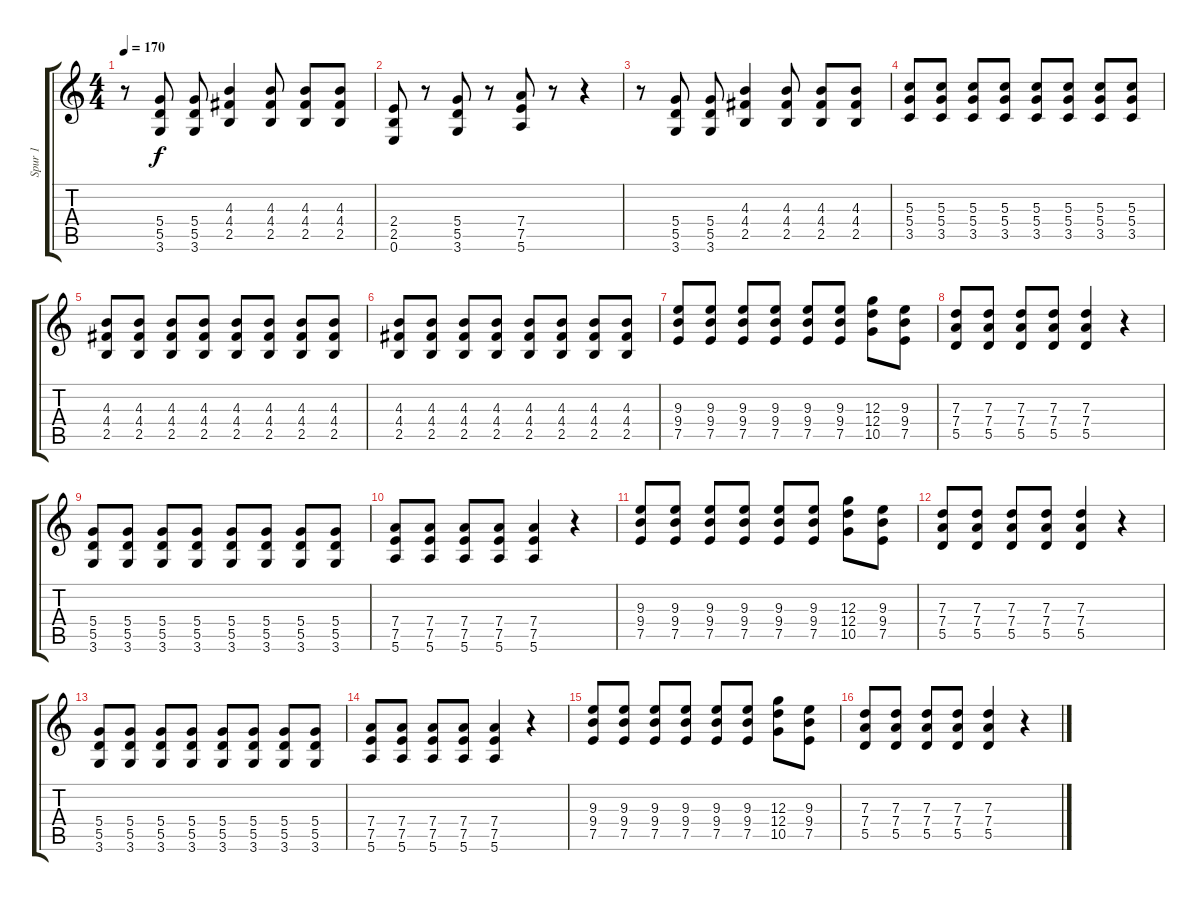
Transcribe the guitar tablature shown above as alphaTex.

\track ("Spur 1" "Spur 1") {instrument overdrivenguitar}
\staff {score tabs}
\tuning (E4 B3 G3 D3 A2 E2) {hide}
\ts (4 4)
\tempo 170
\clef g2
\ks c
r.8{dy f} (5.4 5.5 3.6).8 (5.4 5.5 3.6).8 (4.3 4.4 2.5).4 (4.3 4.4 2.5).8 (4.3 4.4 2.5).8 (4.3 4.4 2.5).8 |
(2.4 2.5 0.6).8 r.8 (5.4 5.5 3.6).8 r.8 (7.4 7.5 5.6).8 r.8 r.4 |
r.8 (5.4 5.5 3.6).8 (5.4 5.5 3.6).8 (4.3 4.4 2.5).4 (4.3 4.4 2.5).8 (4.3 4.4 2.5).8 (4.3 4.4 2.5).8 |
(5.3 5.4 3.5).8 (5.3 5.4 3.5).8 (5.3 5.4 3.5).8 (5.3 5.4 3.5).8 (5.3 5.4 3.5).8 (5.3 5.4 3.5).8 (5.3 5.4 3.5).8 (5.3 5.4 3.5).8 |
(4.3 4.4 2.5).8 (4.3 4.4 2.5).8 (4.3 4.4 2.5).8 (4.3 4.4 2.5).8 (4.3 4.4 2.5).8 (4.3 4.4 2.5).8 (4.3 4.4 2.5).8 (4.3 4.4 2.5).8 |
(4.3 4.4 2.5).8 (4.3 4.4 2.5).8 (4.3 4.4 2.5).8 (4.3 4.4 2.5).8 (4.3 4.4 2.5).8 (4.3 4.4 2.5).8 (4.3 4.4 2.5).8 (4.3 4.4 2.5).8 |
(9.3 9.4 7.5).8 (9.3 9.4 7.5).8 (9.3 9.4 7.5).8 (9.3 9.4 7.5).8 (9.3 9.4 7.5).8 (9.3 9.4 7.5).8 (12.3 12.4 10.5).8 (9.3 9.4 7.5).8 |
(7.3 7.4 5.5).8 (7.3 7.4 5.5).8 (7.3 7.4 5.5).8 (7.3 7.4 5.5).8 (7.3 7.4 5.5).4 r.4 |
(5.4 5.5 3.6).8 (5.4 5.5 3.6).8 (5.4 5.5 3.6).8 (5.4 5.5 3.6).8 (5.4 5.5 3.6).8 (5.4 5.5 3.6).8 (5.4 5.5 3.6).8 (5.4 5.5 3.6).8 |
(7.4 7.5 5.6).8 (7.4 7.5 5.6).8 (7.4 7.5 5.6).8 (7.4 7.5 5.6).8 (7.4 7.5 5.6).4 r.4 |
(9.3 9.4 7.5).8 (9.3 9.4 7.5).8 (9.3 9.4 7.5).8 (9.3 9.4 7.5).8 (9.3 9.4 7.5).8 (9.3 9.4 7.5).8 (12.3 12.4 10.5).8 (9.3 9.4 7.5).8 |
(7.3 7.4 5.5).8 (7.3 7.4 5.5).8 (7.3 7.4 5.5).8 (7.3 7.4 5.5).8 (7.3 7.4 5.5).4 r.4 |
(5.4 5.5 3.6).8 (5.4 5.5 3.6).8 (5.4 5.5 3.6).8 (5.4 5.5 3.6).8 (5.4 5.5 3.6).8 (5.4 5.5 3.6).8 (5.4 5.5 3.6).8 (5.4 5.5 3.6).8 |
(7.4 7.5 5.6).8 (7.4 7.5 5.6).8 (7.4 7.5 5.6).8 (7.4 7.5 5.6).8 (7.4 7.5 5.6).4 r.4 |
(9.3 9.4 7.5).8 (9.3 9.4 7.5).8 (9.3 9.4 7.5).8 (9.3 9.4 7.5).8 (9.3 9.4 7.5).8 (9.3 9.4 7.5).8 (12.3 12.4 10.5).8 (9.3 9.4 7.5).8 |
(7.3 7.4 5.5).8 (7.3 7.4 5.5).8 (7.3 7.4 5.5).8 (7.3 7.4 5.5).8 (7.3 7.4 5.5).4 r.4
